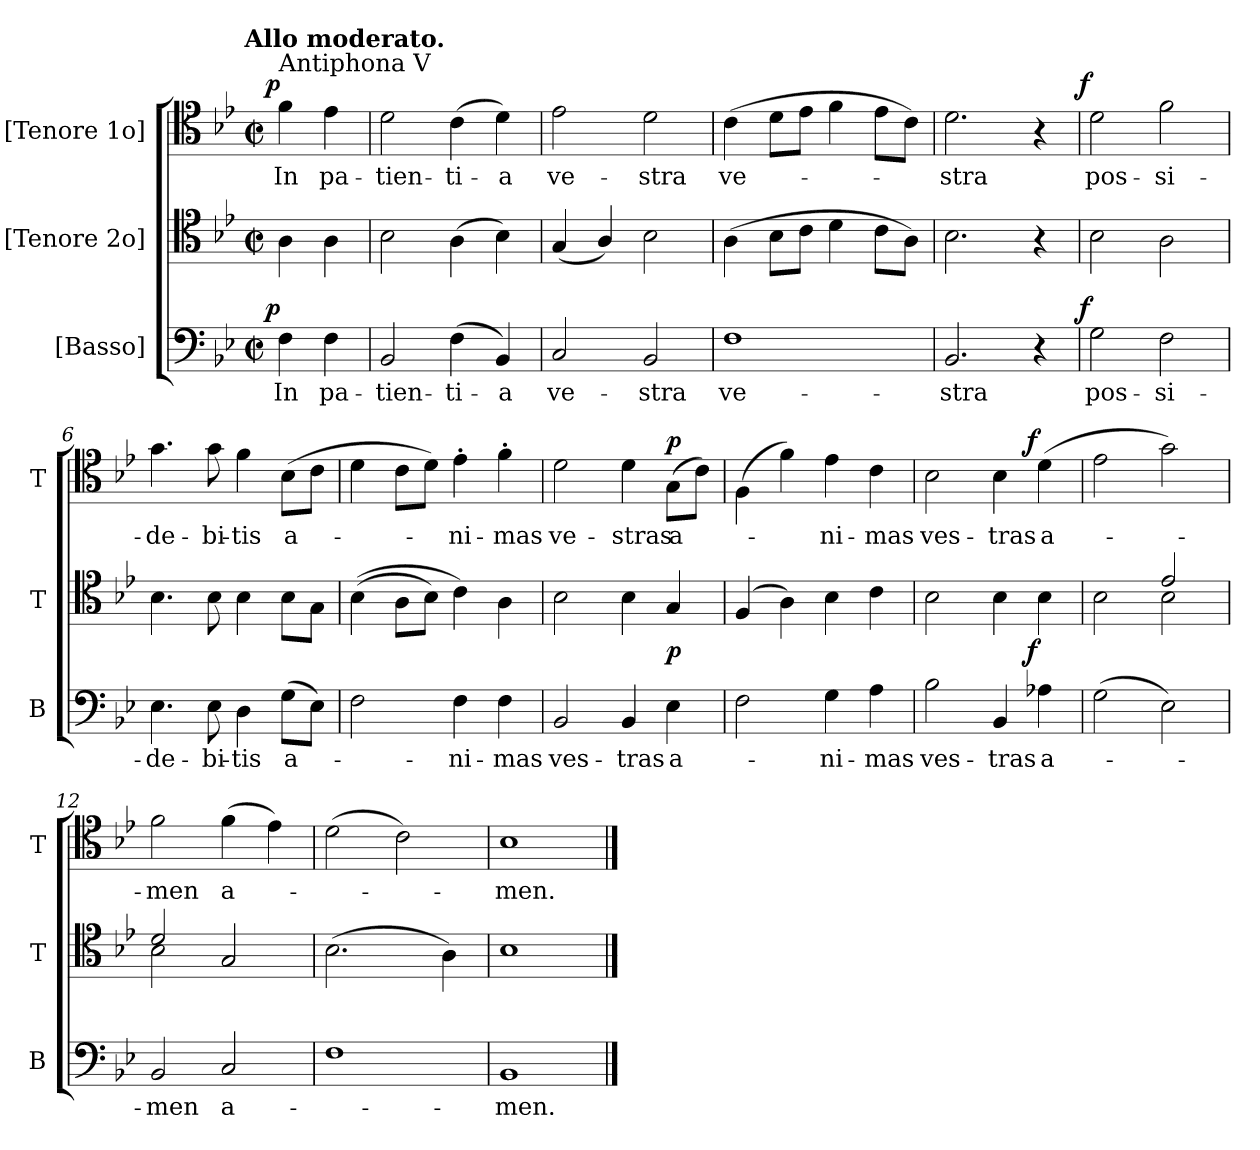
**kern	**text	**dynam	**kern	**kern	**text	**dynam
*part3	*part3	*part3	*part2	*part1	*part1	*part1
*staff3	*staff3	*staff3	*staff2	*staff1	*staff1	*staff1
*I"[Basso]	*	*	*I"[Tenore 2o]	*I"[Tenore 1o]	*	*
*I'B	*	*	*I'T	*I'T	*	*
*clefF4	*	*	*clefC4	*clefC4	*	*
*k[b-e-]	*	*	*k[b-e-]	*k[b-e-]	*	*
*B-:	*	*	*B-:	*B-:	*	*
!!LO:TX:omd:t=Allo moderato.
*M2/2	*	*	*M2/2	*M2/2	*	*
*met(c|)	*	*	*met(c|)	*met(c|)	*	*
=	=	=	=	=	=	=
!	!	!	!	!LO:TX:a:t=Antiphona V	!	!
!	!	!LO:DY:a:rj	!	!	!	!LO:DY:a:rj
4F\	In	p	4A\	4f\	In	p
4F\	pa-	.	4A\	4e-\	pa-	.
=1	=1	=1	=1	=1	=1	=1
2BB-/	-tien-	.	2B-\	2d\	-tien-	.
(4F\	-ti-	.	(4A\	(4c\	-ti-	.
4BB-/)	-a	.	4B-\)	4d\)	-a	.
=2	=2	=2	=2	=2	=2	=2
2C/	ve-	.	(4G/	2e-\	ve-	.
.	.	.	4A/)	.	.	.
2BB-/	-stra	.	2B-\	2d\	-stra	.
=3	=3	=3	=3	=3	=3	=3
1F	ve-	.	(4A\	(4c\	ve-	.
.	.	.	8B-\L	8d\L	.	.
.	.	.	8c\J	8e-\J	.	.
.	.	.	4d\	4f\	.	.
.	.	.	8c\L	8e-\L	.	.
.	.	.	8A\J)	8c\J)	.	.
=4	=4	=4	=4	=4	=4	=4
2.BB-/	-stra	.	2.B-\	2.d\	-stra	.
4r	.	.	4r	4r	.	.
=5	=5	=5	=5	=5	=5	=5
!	!	!LO:DY:a:rj	!	!	!	!LO:DY:a:rj
2G\	pos-	f	2B-\	2d\	pos-	f
2F\	-si-	.	2A\	2f\	-si-	.
=6	=6	=6	=6	=6	=6	=6
4.E-\	-de-	.	4.B-\	4.g\	-de-	.
8E-\	-bi-	.	8B-\	8g\	-bi-	.
4D\	-tis	.	4B-\	4f\	-tis	.
(8G\L	a-	.	8B-\L	(8B-\L	a-	.
8E-\J)	.	.	8G\J	8c\J	.	.
=7	=7	=7	=7	=7	=7	=7
2F\	.	.	((4B-\	4d\	.	.
.	.	.	8A\L	8c\L	.	.
.	.	.	8B-\J)	8d\J)	.	.
4F\	-ni-	.	4c\)	4e-'\	-ni-	.
4F\	-mas	.	4A\	4f'\	-mas	.
=8	=8	=8	=8	=8	=8	=8
2BB-/	ves-	.	2B-\	2d\	ve-	.
4BB-/	-tras	.	4B-\	4d\	-stras	.
!	!	!LO:DY:a	!	!	!	!LO:DY:a
4E-\	a-	p	4G/	(8G\L	a-	p
.	.	.	.	8c\J)	.	.
=9	=9	=9	=9	=9	=9	=9
2F\	.	.	(4F/	(4F\	.	.
.	.	.	4A\)	4f\)	.	.
4G\	-ni-	.	4B-\	4e-\	-ni-	.
4A\	-mas	.	4c\	4c\	-mas	.
=10	=10	=10	=10	=10	=10	=10
2B-\	ves-	.	2B-\	2B-\	ves-	.
4BB-/	-tras	.	4B-\	4B-\	-tras	.
!	!	!LO:DY:a:rj	!	!	!	!LO:DY:a:rj
4A-X\	a-	f	4B-\	(4d\	a-	f
=11	=11	=11	=11	=11	=11	=11
*	*	*	*^	*	*	*
(2G\	.	.	2B-\	2ryy	2e-\	.	.
2E-\)	.	.	2e-/	2B-\	2g\)	.	.
=12	=12	=12	=12	=12	=12	=12	=12
2BB-/	-men	.	2d/	2B-\	2f\	-men	.
2C/	a-	.	2G/	2ryy	(4f\	a-	.
.	.	.	.	.	4e-\)	.	.
*	*	*	*v	*v	*	*	*
=13	=13	=13	=13	=13	=13	=13
1F	.	.	(2.B-\	(2d\	.	.
.	.	.	.	2c\)	.	.
.	.	.	4A\)	.	.	.
=14	=14	=14	=14	=14	=14	=14
1BB-	-men.	.	1B-	1B-	-men.	.
==	==	==	==	==	==	==
*-	*-	*-	*-	*-	*-	*-
